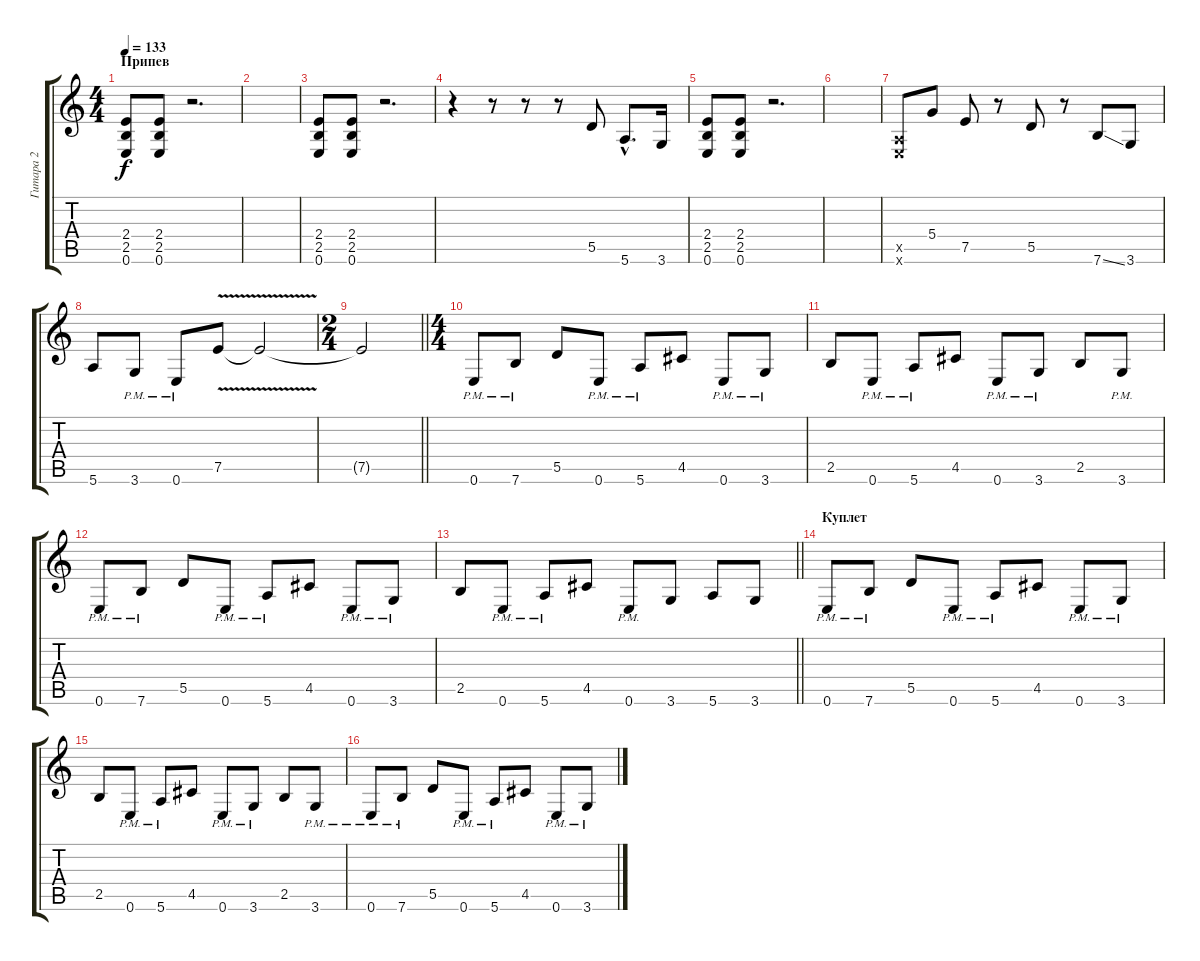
\track ("Гитара 2" "Гитара 2") {instrument overdrivenguitar}
\staff {score tabs}
\tuning (E4 B3 G3 D3 A2 E2) {hide}
\ts (4 4)
\section ("" "Припев")
\tempo 133
\clef g2
\ks c
(2.4 2.5 0.6).8{dy f} (2.4 2.5 0.6).8 r.2{d} |
|
(2.4 2.5 0.6).8 (2.4 2.5 0.6).8 r.2{d} |
r.4 r.8 r.8 r.8 5.5.8 5.6{hac}.8{d} 3.6.16 |
(2.4 2.5 0.6).8 (2.4 2.5 0.6).8 r.2{d} |
|
(0.5{x} 0.6{x}).8 5.4.8 7.5.8 r.8 5.5.8 r.8 7.6{ss}.8 3.6.8 |
5.6.8 3.6{pm}.8 0.6{pm}.8 7.5{v}.8 7.5{t}.2 |
\ts (2 4)
\barLineRight lightlight
7.5{t}.2 |
\ts (4 4)
\section ("" "")
0.6{pm}.8 7.6{pm}.8 5.5.8 0.6{pm}.8 5.6{pm}.8 4.5.8 0.6{pm}.8 3.6{pm}.8 |
2.5.8 0.6{pm}.8 5.6{pm}.8 4.5.8 0.6{pm}.8 3.6{pm}.8 2.5.8 3.6{pm}.8 |
0.6{pm}.8 7.6{pm}.8 5.5.8 0.6{pm}.8 5.6{pm}.8 4.5.8 0.6{pm}.8 3.6{pm}.8 |
\barLineRight lightlight
2.5.8 0.6{pm}.8 5.6{pm}.8 4.5.8 0.6{pm}.8 3.6.8 5.6.8 3.6.8 |
\section ("" "Куплет")
0.6{pm}.8 7.6{pm}.8 5.5.8 0.6{pm}.8 5.6{pm}.8 4.5.8 0.6{pm}.8 3.6{pm}.8 |
2.5.8 0.6{pm}.8 5.6{pm}.8 4.5.8 0.6{pm}.8 3.6{pm}.8 2.5.8 3.6{pm}.8 |
0.6{pm}.8 7.6{pm}.8 5.5.8 0.6{pm}.8 5.6{pm}.8 4.5.8 0.6{pm}.8 3.6{pm}.8
